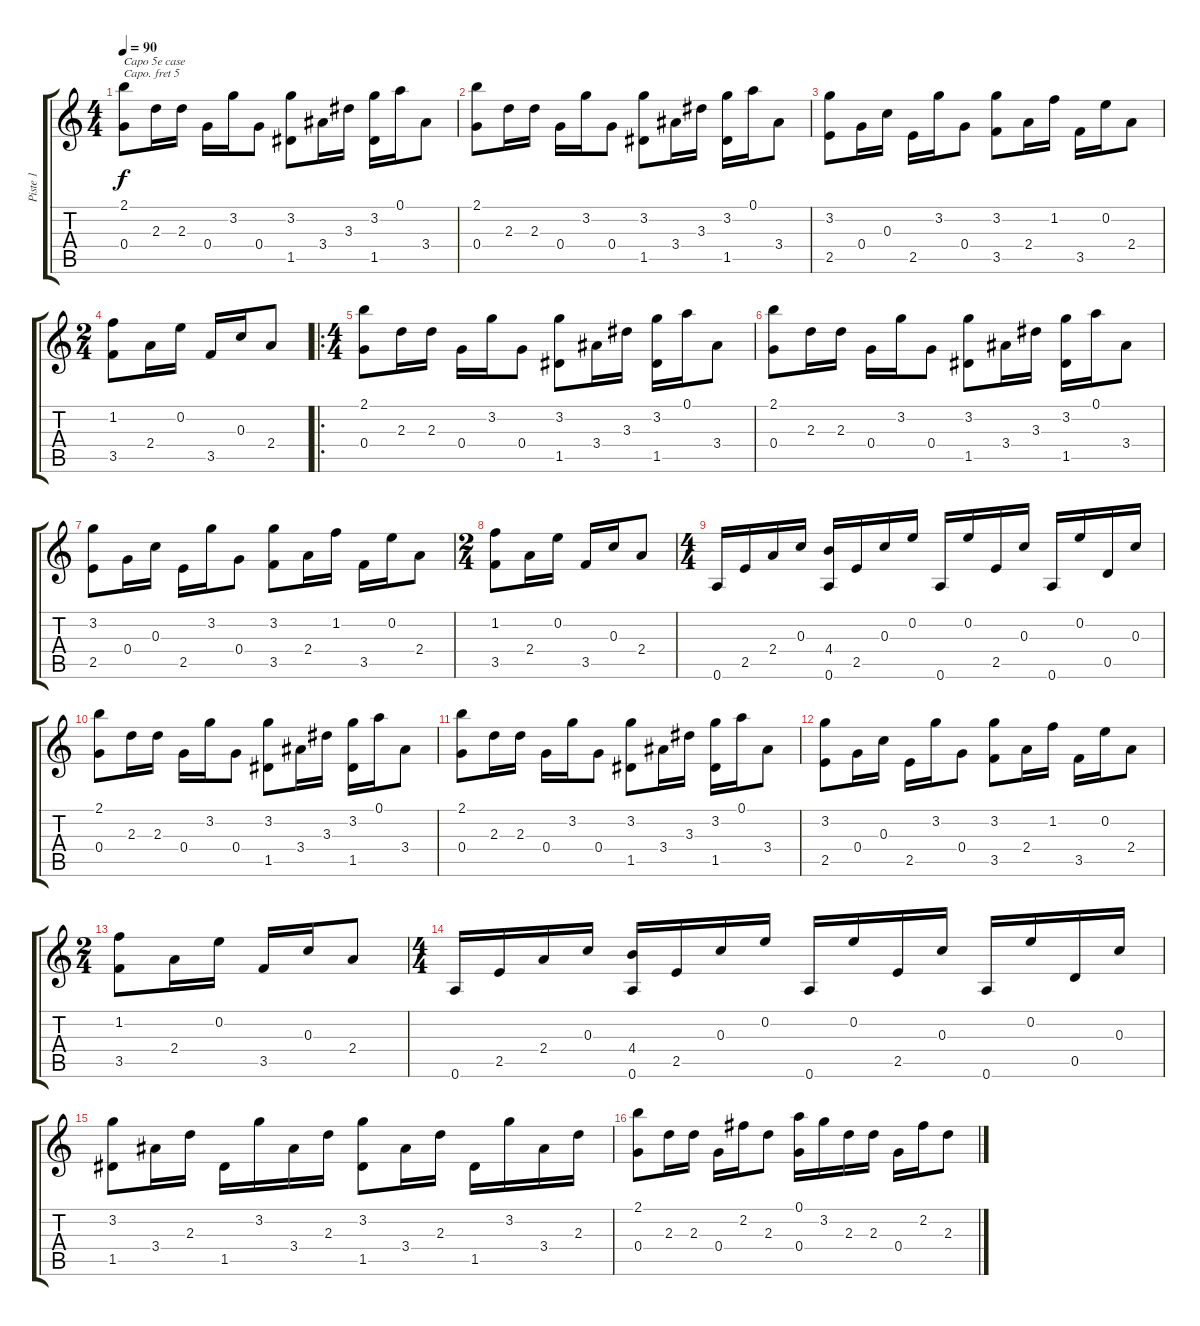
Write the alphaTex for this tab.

\track ("Piste 1" "Piste 1") {instrument acousticguitarnylon}
\staff {score tabs}
\capo 5
\tuning (E4 B3 G3 D3 A2 E2) {hide}
\ts (4 4)
\tempo 90
\clef g2
\ks c
(2.1 0.4).8{txt "Capo 5e case" dy f instrument acousticguitarnylon} 2.3.16 2.3.16 0.4.16 3.2.16 0.4.8 (3.2 1.5).8 3.4.16 3.3.16 (3.2 1.5).16 0.1.16 3.4.8 |
(2.1 0.4).8 2.3.16 2.3.16 0.4.16 3.2.16 0.4.8 (3.2 1.5).8 3.4.16 3.3.16 (3.2 1.5).16 0.1.16 3.4.8 |
(3.2 2.5).8 0.4.16 0.3.16 2.5.16 3.2.16 0.4.8 (3.2 3.5).8 2.4.16 1.2.16 3.5.16 0.2.16 2.4.8 |
\ts (2 4)
(1.2 3.5).8 2.4.16 0.2.16 3.5.16 0.3.16 2.4.8 |
\ro
\ts (4 4)
(2.1 0.4).8 2.3.16 2.3.16 0.4.16 3.2.16 0.4.8 (3.2 1.5).8 3.4.16 3.3.16 (3.2 1.5).16 0.1.16 3.4.8 |
(2.1 0.4).8 2.3.16 2.3.16 0.4.16 3.2.16 0.4.8 (3.2 1.5).8 3.4.16 3.3.16 (3.2 1.5).16 0.1.16 3.4.8 |
(3.2 2.5).8 0.4.16 0.3.16 2.5.16 3.2.16 0.4.8 (3.2 3.5).8 2.4.16 1.2.16 3.5.16 0.2.16 2.4.8 |
\ts (2 4)
(1.2 3.5).8 2.4.16 0.2.16 3.5.16 0.3.16 2.4.8 |
\ts (4 4)
0.6.16 2.5.16 2.4.16 0.3.16 (4.4 0.6).16 2.5.16 0.3.16 0.2.16 0.6.16 0.2.16 2.5.16 0.3.16 0.6.16 0.2.16 0.5.16 0.3.16 |
(2.1 0.4).8 2.3.16 2.3.16 0.4.16 3.2.16 0.4.8 (3.2 1.5).8 3.4.16 3.3.16 (3.2 1.5).16 0.1.16 3.4.8 |
(2.1 0.4).8 2.3.16 2.3.16 0.4.16 3.2.16 0.4.8 (3.2 1.5).8 3.4.16 3.3.16 (3.2 1.5).16 0.1.16 3.4.8 |
(3.2 2.5).8 0.4.16 0.3.16 2.5.16 3.2.16 0.4.8 (3.2 3.5).8 2.4.16 1.2.16 3.5.16 0.2.16 2.4.8 |
\ts (2 4)
(1.2 3.5).8 2.4.16 0.2.16 3.5.16 0.3.16 2.4.8 |
\ts (4 4)
0.6.16 2.5.16 2.4.16 0.3.16 (4.4 0.6).16 2.5.16 0.3.16 0.2.16 0.6.16 0.2.16 2.5.16 0.3.16 0.6.16 0.2.16 0.5.16 0.3.16 |
(3.2 1.5).8 3.4.16 2.3.16 1.5.16 3.2.16 3.4.16 2.3.16 (3.2 1.5).8 3.4.16 2.3.16 1.5.16 3.2.16 3.4.16 2.3.16 |
(2.1 0.4).8 2.3.16 2.3.16 0.4.16 2.2.16 2.3.8 (0.1 0.4).16 3.2.16 2.3.16 2.3.16 0.4.16 2.2.16 2.3.8
